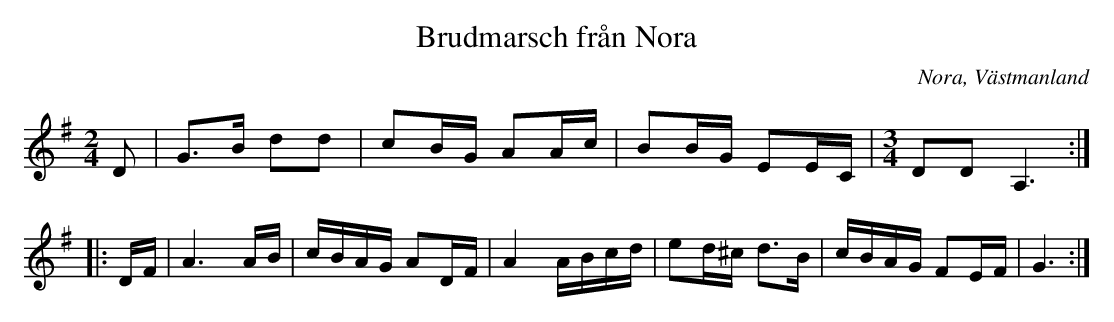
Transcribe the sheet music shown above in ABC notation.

X:1
T:Brudmarsch från Nora
O:Nora, Västmanland
M:2/4
L:1/16
K:G
D2 | G3B d2d2 | c2BG A2Ac | B2BG E2EC | [M:3/4] D2D2 A,6 :|
|: DF | A6 AB | cBAG A2DF | A4 ABcd | e2d^c d3B | cBAG F2EF | G6 :|
